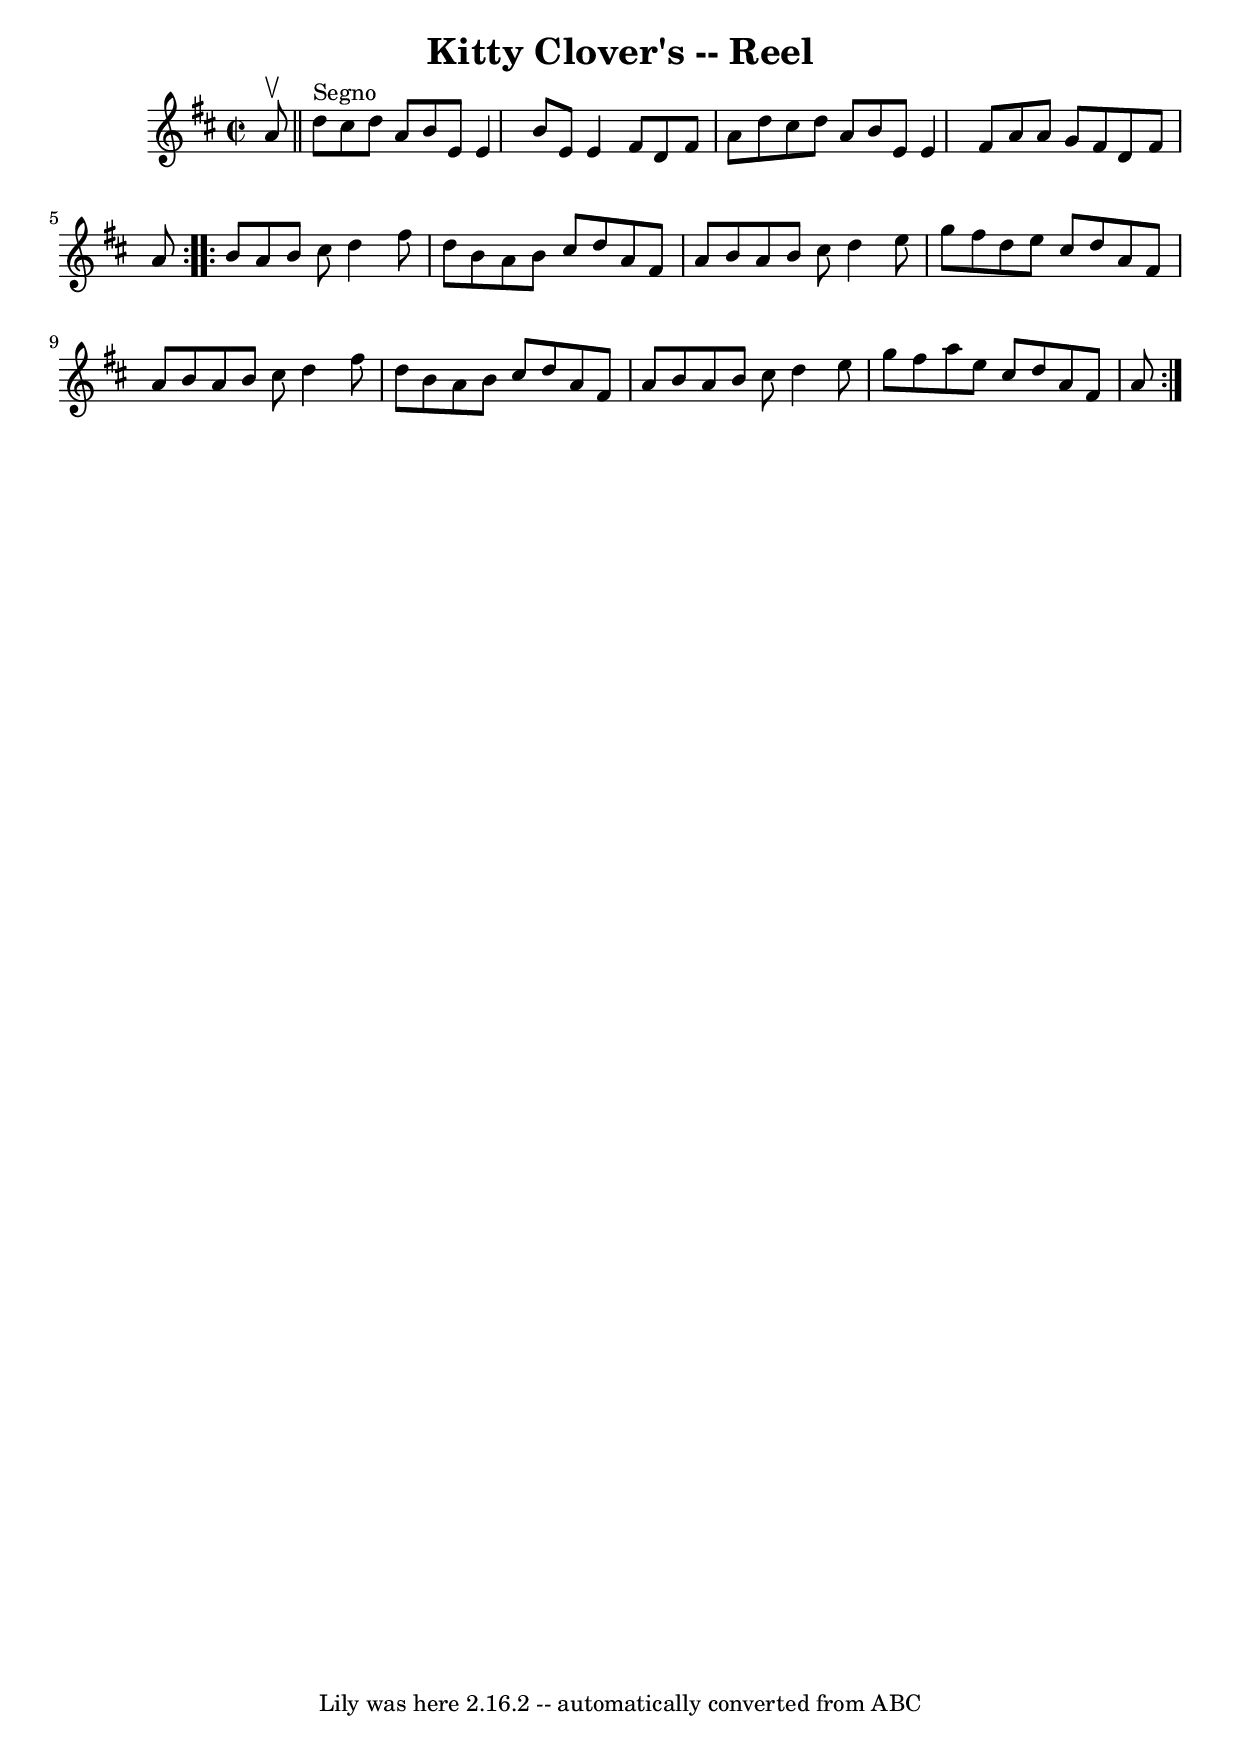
\version "2.16.2"
\include "Mammoth.ily"
\header {
	%% book = "Ryan's Mammoth Collection"
	crossRefNumber = "1"
	footnotes = ""
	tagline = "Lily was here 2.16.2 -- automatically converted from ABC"
	title = "Kitty Clover's -- Reel"
}
voicedefault =  {


\repeat volta 2 {
\override Staff.TimeSignature #'style = #'C
 \time 2/2 
\key d \major a'8^\upbow   \bar "||" d''8^"Segno" cis''8   
 d''8 a'8 b'8 e'8 e'4  |
 b'8 e'8 e'4 fis'8 d'8 
 fis'8 a'8  |
 d''8 cis''8 d''8 a'8 b'8 e'8 e'4  
|
 fis'8 a'8 a'8 g'8 fis'8 d'8 fis'8 a'8  
} \repeat volta 2 { b'8 a'8 b'8 cis''8 d''4 fis''8 d''8  
|
 b'8 a'8 b'8 cis''8 d''8 a'8 fis'8 a'8  |
 
 b'8 a'8 b'8 cis''8 d''4 e''8 g''8  |
 fis''8    
d''8 e''8 cis''8 d''8 a'8 fis'8 a'8  |
 b'8 a'8  
 b'8 cis''8 d''4 fis''8 d''8  |
 b'8 a'8 b'8    
cis''8 d''8 a'8 fis'8 a'8  |
 b'8 a'8 b'8 cis''8   
 d''4 e''8 g''8  |
 fis''8 a''8 e''8 cis''8 d''8    
a'8 fis'8 a'8    }   
}

\score{
    <<

	\context Staff="default"
	{
	    \voicedefault 
	}

    >>
	\layout {
	}
	\midi {}
}
